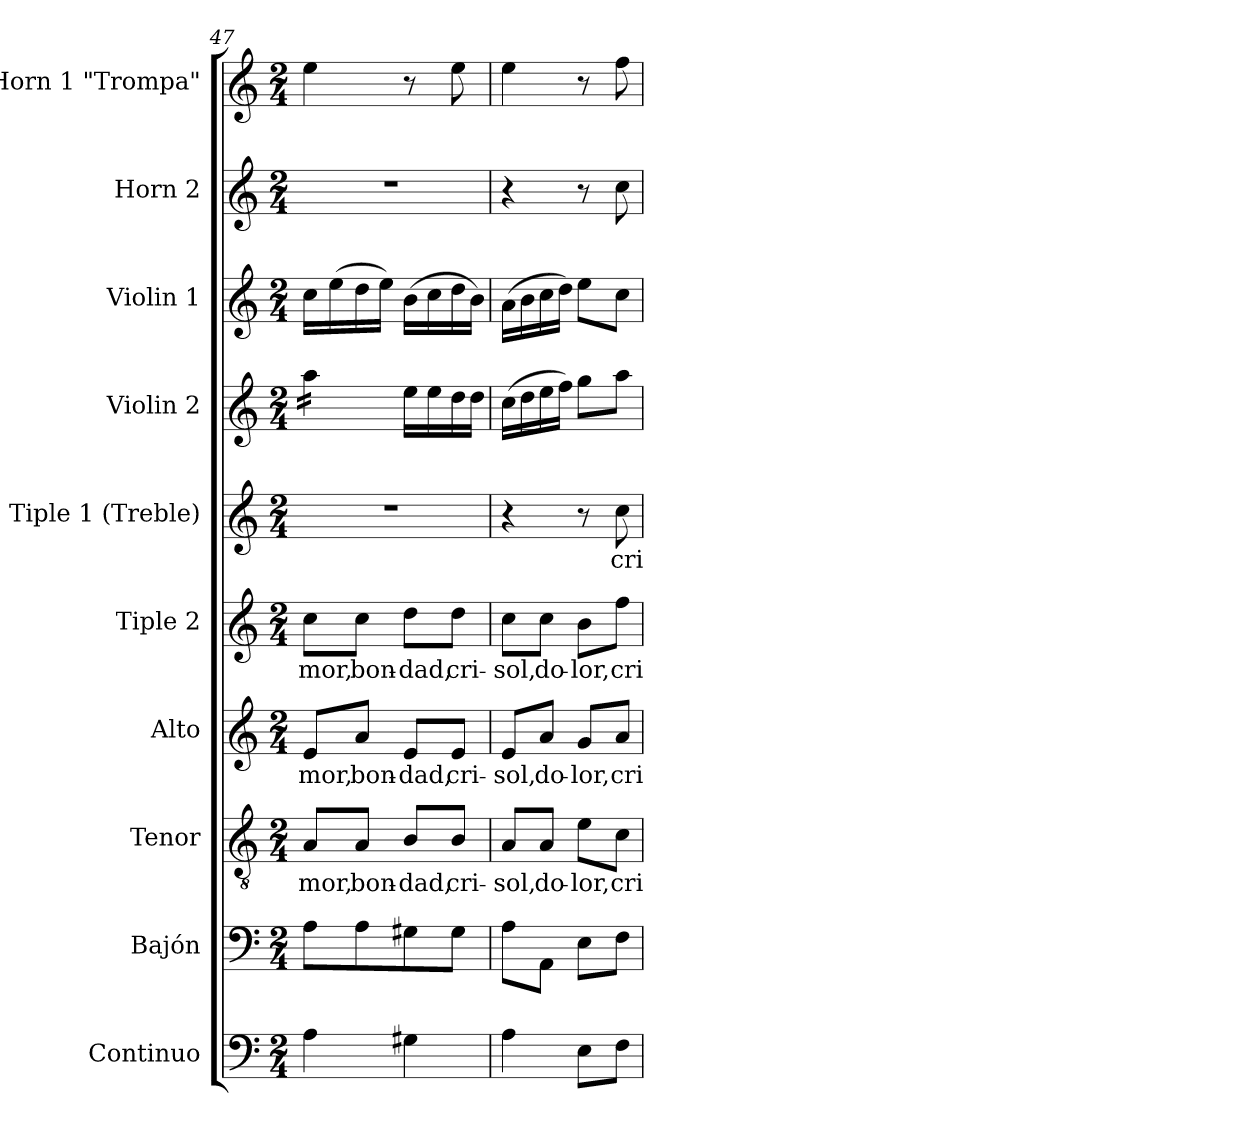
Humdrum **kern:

**kern	**kern	**kern	**text	**kern	**text	**kern	**text	**kern	**text	**kern	**kern	**kern	**kern
*part10	*part9	*part8	*part8	*part7	*part7	*part6	*part6	*part5	*part5	*part4	*part3	*part2	*part1
*staff10	*staff9	*staff8	*staff8	*staff7	*staff7	*staff6	*staff6	*staff5	*staff5	*staff4	*staff3	*staff2	*staff1
*I"Continuo	*I"Bajón	*I"Tenor	*	*I"Alto	*	*I"Tiple 2	*	*I"Tiple 1 (Treble)	*	*I"Violin 2	*I"Violin 1	*I"Horn 2	*I"Horn 1 "Trompa"
*I'Cont.	*	*I'T.	*	*I'A.	*	*	*	*	*	*I'Vln. 2	*I'Vln. 1	*I'Hn 1.	*I'Hn 1.
*clefF4	*clefF4	*clefGv2	*	*clefG2	*	*clefG2	*	*clefG2	*	*clefG2	*clefG2	*clefG2	*clefG2
*	*	*ITrd7c12	*	*	*	*	*	*	*	*	*	*ITrd7c12	*ITrd7c12
*k[]	*k[]	*k[]	*	*k[]	*	*k[]	*	*k[]	*	*k[]	*k[]	*k[]	*k[]
*C:	*C:	*C:	*	*C:	*	*C:	*	*C:	*	*C:	*C:	*C:	*C:
*M2/4	*M2/4	*M2/4	*	*M2/4	*	*M2/4	*	*M2/4	*	*M2/4	*M2/4	*M2/4	*M2/4
=47	=47	=47	=47	=47	=47	=47	=47	=47	=47	=47	=47	=47	=47
!	!	!	!LO:LY:b:color=#000000	!	!	!	!	!	!	!	!	!	!
!	!	!	!	!	!LO:LY:b:color=#000000	!	!	!	!	!	!	!	!
!	!	!	!	!	!	!	!LO:LY:b:color=#000000	!LO:N:vis=1	!	!	!	!LO:N:vis=1	!
*	*	*	*	*	*	*	*	*	*	*tremolo	*	*	*
4Ai\	8Ai\L	8AAi/L	-mor,	8ei/L	-mor,	8cci\L	-mor,	2r	.	16aai\LL	16cci\LL	2r	4ei\
.	.	.	.	.	.	.	.	.	.	16aai\	(16eei\	.	.
!	!	!	!LO:LY:b:color=#000000	!	!	!	!	!	!	!	!	!	!
!	!	!	!	!	!LO:LY:b:color=#000000	!	!	!	!	!	!	!	!
!	!	!	!	!	!	!	!LO:LY:b:color=#000000	!	!	!	!	!	!
.	8Ai\	8AAi/J	bon-	8ai/J	bon-	8cci\J	bon-	.	.	16aai\	16ddi\	.	.
.	.	.	.	.	.	.	.	.	.	16aai\JJ	16eei\JJ)	.	.
*	*	*	*	*	*	*	*	*	*	*Xtremolo	*	*	*
!	!	!	!LO:LY:b:color=#000000	!	!	!	!	!	!	!	!	!	!
!	!	!	!	!	!LO:LY:b:color=#000000	!	!	!	!	!	!	!	!
!	!	!	!	!	!	!	!LO:LY:b:color=#000000	!	!	!	!	!	!
4G#Xi\	8G#Xi\	8BBi/L	-dad,	8ei/L	-dad,	8ddi\L	-dad,	.	.	16eei\LL	(16bi\LL	.	8r
.	.	.	.	.	.	.	.	.	.	16eei\	16cci\	.	.
!	!	!	!LO:LY:b:color=#000000	!	!	!	!	!	!	!	!	!	!
!	!	!	!	!	!LO:LY:b:color=#000000	!	!	!	!	!	!	!	!
!	!	!	!	!	!	!	!LO:LY:b:color=#000000	!	!	!	!	!	!
.	8G#i\J	8BBi/J	cri-	8ei/J	cri-	8ddi\J	cri-	.	.	16ddi\	16ddi\	.	8ei\
.	.	.	.	.	.	.	.	.	.	16ddi\JJ	16bi\JJ)	.	.
!!LO:PB:g=z
=48	=48	=48	=48	=48	=48	=48	=48	=48	=48	=48	=48	=48	=48
!	!	!	!LO:LY:b:color=#000000	!	!	!	!	!	!	!	!	!	!
!	!	!	!	!	!LO:LY:b:color=#000000	!	!	!	!	!	!	!	!
!	!	!	!	!	!	!	!LO:LY:b:color=#000000	!	!	!	!	!	!
4Ai\	8Ai\L	8AAi/L	-sol,	8ei/L	-sol,	8cci\L	-sol,	4r	.	(16cci\LL	(16ai\LL	4r	4ei\
.	.	.	.	.	.	.	.	.	.	16ddi\	16bi\	.	.
!	!	!	!LO:LY:b:color=#000000	!	!	!	!	!	!	!	!	!	!
!	!	!	!	!	!LO:LY:b:color=#000000	!	!	!	!	!	!	!	!
!	!	!	!	!	!	!	!LO:LY:b:color=#000000	!	!	!	!	!	!
.	8AAi\J	8AAi/J	do-	8ai/J	do-	8cci\J	do-	.	.	16eei\	16cci\	.	.
.	.	.	.	.	.	.	.	.	.	16ffi\JJ)	16ddi\JJ)	.	.
!	!	!	!LO:LY:b:color=#000000	!	!	!	!	!	!	!	!	!	!
!	!	!	!	!	!LO:LY:b:color=#000000	!	!	!	!	!	!	!	!
!	!	!	!	!	!	!	!LO:LY:b:color=#000000	!	!	!	!	!	!
8Ei\L	8Ei\L	8Ei\L	-lor,	8gi/L	-lor,	8bi\L	-lor,	8r	.	8ggi\L	8eei\L	8r	8r
!	!	!	!LO:LY:b:color=#000000	!	!	!	!	!	!	!	!	!	!
!	!	!	!	!	!LO:LY:b:color=#000000	!	!	!	!	!	!	!	!
!	!	!	!	!	!	!	!LO:LY:b:color=#000000	!	!	!	!	!	!
!	!	!	!	!	!	!	!	!	!LO:LY:b:color=#000000	!	!	!	!
8Fi\J	8Fi\J	8Ci\J	cri-	8ai/J	cri-	8ffi\J	cri-	8cci\	cri-	8aai\J	8cci\J	8ci\	8fi\
=	=	=	=	=	=	=	=	=	=	=	=	=	=
*-	*-	*-	*-	*-	*-	*-	*-	*-	*-	*-	*-	*-	*-
